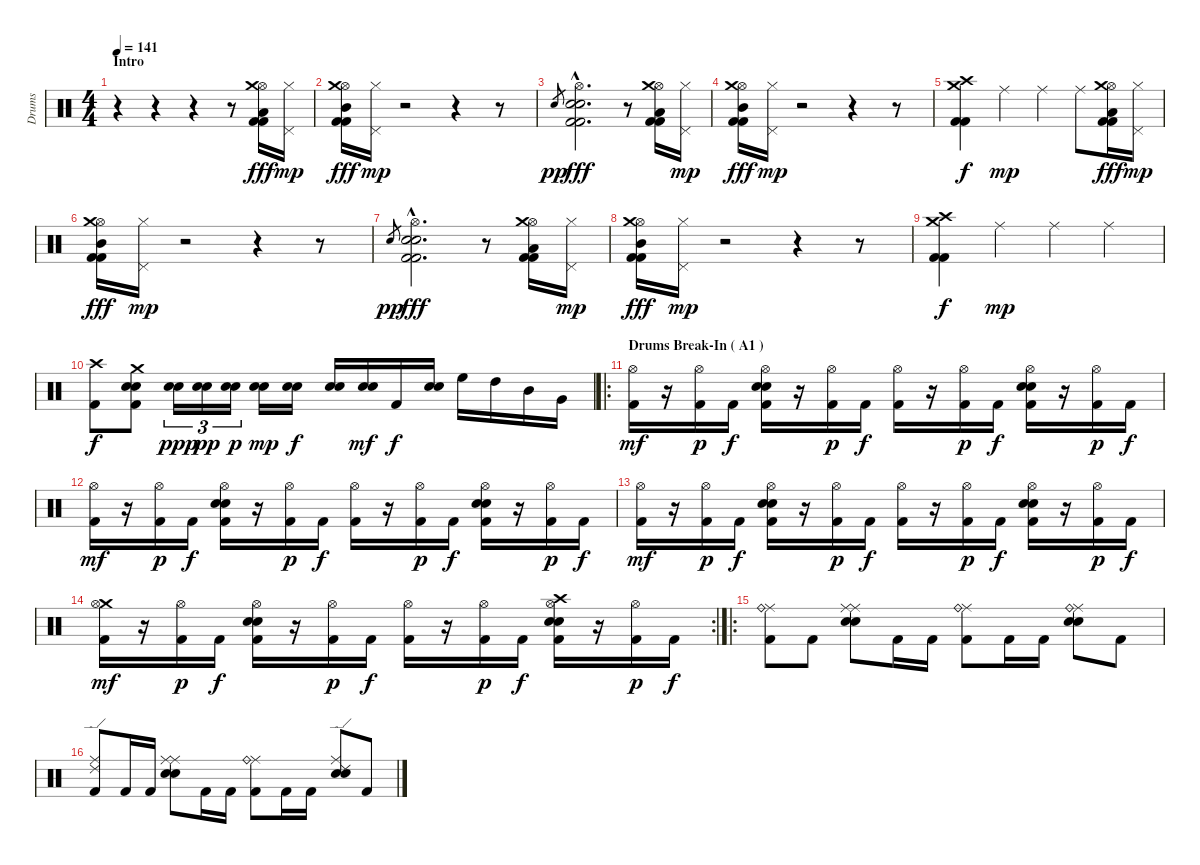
\track ("Drums" "Drums") {instrument percussion}
\staff {score}
\articulation defaults
\ts (4 4)
\section ("" "Intro")
\tempo 141
\clef neutral
\ks c
r.4{dy fff} r.4 r.4 r.8 ("Hi-Hat (open)" "Crash medium (hit)" "Low Tom (hit)" "Kick (hit) 2" "Kick (hit) 2").16 ("Pedal Hi-Hat (hit)" "Hi-Hat (closed)").16{dy mp} |
("Hi-Hat (open)" "Crash medium (hit)" "Mid Tom (hit)" "Kick (hit) 2" "Kick (hit) 2").16{dy fff} ("Pedal Hi-Hat (hit)" "Hi-Hat (closed)").16{dy mp} r.2 r.4 r.8 |
"Electric Snare (hit)".8{gr dy pp} ("Hi-Hat (open)"{hac} "Electric Snare (hit)"{hac} "Snare (hit) 2"{hac} "Kick (hit) 2"{hac} "Kick (hit) 2"{hac}).2{d dy fff} r.8 ("Hi-Hat (open)" "Crash medium (hit)" "Low Tom (hit)" "Kick (hit) 2" "Kick (hit) 2").16 ("Pedal Hi-Hat (hit)" "Hi-Hat (closed)").16{dy mp} |
("Hi-Hat (open)" "Crash medium (hit)" "Mid Tom (hit)" "Kick (hit) 2" "Kick (hit) 2").16{dy fff} ("Pedal Hi-Hat (hit)" "Hi-Hat (closed)").16{dy mp} r.2 r.4 r.8 |
("Crash high (hit)" "Crash medium (hit)" "Kick (hit) 2" "Kick (hit) 2").4{dy f} "Ride (middle)".4{dy mp} "Ride (middle)".4 "Ride (middle)".8 ("Hi-Hat (open)" "Crash medium (hit)" "Low Tom (hit)" "Kick (hit) 2" "Kick (hit) 2").16{dy fff} ("Pedal Hi-Hat (hit)" "Hi-Hat (closed)").16{dy mp} |
("Hi-Hat (open)" "Crash medium (hit)" "Mid Tom (hit)" "Kick (hit) 2" "Kick (hit) 2").16{dy fff} ("Pedal Hi-Hat (hit)" "Hi-Hat (closed)").16{dy mp} r.2 r.4 r.8 |
"Electric Snare (hit)".8{gr dy pp} ("Hi-Hat (open)"{hac} "Electric Snare (hit)"{hac} "Snare (hit) 2"{hac} "Kick (hit) 2"{hac} "Kick (hit) 2"{hac}).2{d dy fff} r.8 ("Hi-Hat (open)" "Crash medium (hit)" "Low Tom (hit)" "Kick (hit) 2" "Kick (hit) 2").16 ("Pedal Hi-Hat (hit)" "Hi-Hat (closed)").16{dy mp} |
("Hi-Hat (open)" "Crash medium (hit)" "Mid Tom (hit)" "Kick (hit) 2" "Kick (hit) 2").16{dy fff} ("Pedal Hi-Hat (hit)" "Hi-Hat (closed)").16{dy mp} r.2 r.4 r.8 |
("Crash high (hit)" "Crash medium (hit)" "Kick (hit) 2" "Kick (hit) 2").4{dy f} "Ride (middle)".4{dy mp} "Ride (middle)".4 "Ride (middle)".4 |
("Crash high (hit)" "Kick (hit) 2").8{dy f} ("Crash medium (hit)" "Snare (hit) 2" "Electric Snare (hit)" "Kick (hit) 2").8 ("Snare (hit) 2" "Electric Snare (hit)").16{tu (3 2) dy ppp} ("Snare (hit) 2" "Electric Snare (hit)").16{tu (3 2) dy pp} ("Snare (hit) 2" "Electric Snare (hit)").16{tu (3 2) dy p} ("Snare (hit) 2" "Electric Snare (hit)").16{dy mp} ("Snare (hit) 2" "Electric Snare (hit)").16{dy f} ("Snare (hit) 2" "Electric Snare (hit)").16 ("Snare (hit) 2" "Electric Snare (hit)").16{dy mf} "Kick (hit) 2".16{dy f} ("Snare (hit) 2" "Electric Snare (hit)").16 "High Floor Tom (hit)".16 "High Tom (hit)".16 "Mid Tom (hit)".16 "Very Low Tom (hit)".16 |
\ro
\section ("" "Drums Break-In ( A1 )")
("Hi-Hat (open)" "Kick (hit) 2").16{dy mf} r.16 ("Hi-Hat (open)" "Kick (hit) 2").16{dy p} "Kick (hit) 2".16{dy f} ("Hi-Hat (open)" "Electric Snare (hit)" "Snare (hit) 2" "Kick (hit) 2").16 r.16 ("Hi-Hat (open)" "Kick (hit) 2").16{dy p} "Kick (hit) 2".16{dy f} ("Hi-Hat (open)" "Kick (hit) 2").16 r.16 ("Hi-Hat (open)" "Kick (hit) 2").16{dy p} "Kick (hit) 2".16{dy f} ("Hi-Hat (open)" "Electric Snare (hit)" "Snare (hit) 2" "Kick (hit) 2").16 r.16 ("Hi-Hat (open)" "Kick (hit) 2").16{dy p} "Kick (hit) 2".16{dy f} |
("Hi-Hat (open)" "Kick (hit) 2").16{dy mf} r.16 ("Hi-Hat (open)" "Kick (hit) 2").16{dy p} "Kick (hit) 2".16{dy f} ("Hi-Hat (open)" "Electric Snare (hit)" "Snare (hit) 2" "Kick (hit) 2").16 r.16 ("Hi-Hat (open)" "Kick (hit) 2").16{dy p} "Kick (hit) 2".16{dy f} ("Hi-Hat (open)" "Kick (hit) 2").16 r.16 ("Hi-Hat (open)" "Kick (hit) 2").16{dy p} "Kick (hit) 2".16{dy f} ("Hi-Hat (open)" "Electric Snare (hit)" "Snare (hit) 2" "Kick (hit) 2").16 r.16 ("Hi-Hat (open)" "Kick (hit) 2").16{dy p} "Kick (hit) 2".16{dy f} |
("Hi-Hat (open)" "Kick (hit) 2").16{dy mf} r.16 ("Hi-Hat (open)" "Kick (hit) 2").16{dy p} "Kick (hit) 2".16{dy f} ("Hi-Hat (open)" "Electric Snare (hit)" "Snare (hit) 2" "Kick (hit) 2").16 r.16 ("Hi-Hat (open)" "Kick (hit) 2").16{dy p} "Kick (hit) 2".16{dy f} ("Hi-Hat (open)" "Kick (hit) 2").16 r.16 ("Hi-Hat (open)" "Kick (hit) 2").16{dy p} "Kick (hit) 2".16{dy f} ("Hi-Hat (open)" "Electric Snare (hit)" "Snare (hit) 2" "Kick (hit) 2").16 r.16 ("Hi-Hat (open)" "Kick (hit) 2").16{dy p} "Kick (hit) 2".16{dy f} |
\rc 2
("Crash medium (hit)" "Hi-Hat (open)" "Kick (hit) 2").16{dy mf} r.16 ("Hi-Hat (open)" "Kick (hit) 2").16{dy p} "Kick (hit) 2".16{dy f} ("Hi-Hat (open)" "Electric Snare (hit)" "Snare (hit) 2" "Kick (hit) 2").16 r.16 ("Hi-Hat (open)" "Kick (hit) 2").16{dy p} "Kick (hit) 2".16{dy f} ("Hi-Hat (open)" "Kick (hit) 2").16 r.16 ("Hi-Hat (open)" "Kick (hit) 2").16{dy p} "Kick (hit) 2".16{dy f} ("Crash high (hit)" "Hi-Hat (open)" "Electric Snare (hit)" "Snare (hit) 2" "Kick (hit) 2").16 r.16 ("Hi-Hat (open)" "Kick (hit) 2").16{dy p} "Kick (hit) 2".16{dy f} |
\ro
("Ride (middle)" "Ride (bell)" "Kick (hit) 2").8 "Kick (hit) 2".8 ("Ride (middle)" "Ride (middle)" "Electric Snare (hit)" "Snare (hit) 2").8 "Kick (hit) 2".16 "Kick (hit) 2".16 ("Ride (middle)" "Ride (bell)" "Kick (hit) 2").8 "Kick (hit) 2".16 "Kick (hit) 2".16 ("Ride (middle)" "Ride (bell)" "Electric Snare (hit)" "Snare (hit) 2").8 "Kick (hit) 2".8 |
("Ride (middle)" "Ride (edge) 2" "Kick (hit) 2").8 "Kick (hit) 2".16 "Kick (hit) 2".16 ("Ride (middle)" "Ride (middle)" "Electric Snare (hit)" "Snare (hit) 2").8 "Kick (hit) 2".16 "Kick (hit) 2".16 ("Ride (middle)" "Ride (bell)" "Kick (hit) 2").8 "Kick (hit) 2".16 "Kick (hit) 2".16 ("Ride (middle)" "Ride (edge) 2" "Electric Snare (hit)" "Snare (hit) 2").8 "Kick (hit) 2".8
